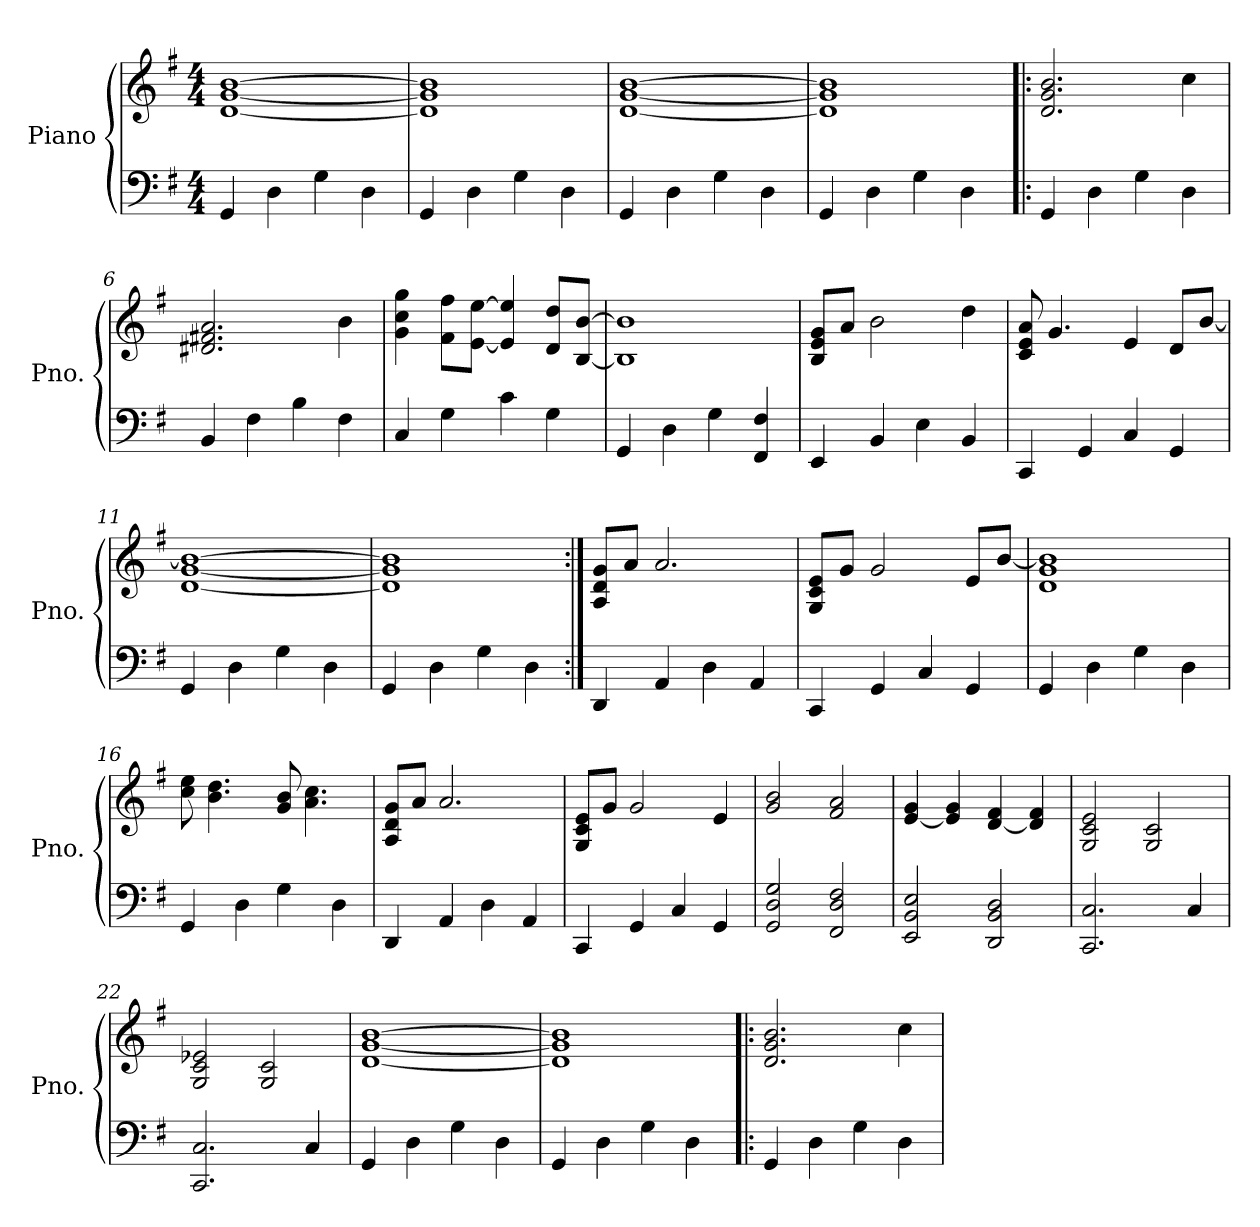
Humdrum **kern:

**kern	**kern
*part1	*part1
*staff2	*staff1
*I"Piano	*
*I'Pno.	*
*clefF4	*clefG2
*k[f#]	*k[f#]
*M4/4	*M4/4
*MM120	*MM120
=1	=1
4GG/	[1d [1g [1b
4D\	.
4G\	.
4D\	.
=2	=2
4GG/	1d] 1g] 1b]
4D\	.
4G\	.
4D\	.
=3	=3
4GG/	[1d [1g [1b
4D\	.
4G\	.
4D\	.
=4	=4
4GG/	1d] 1g] 1b]
4D\	.
4G\	.
4D\	.
=5!|:	=5!|:
4GG/	2.d/ 2.g/ 2.b/
4D\	.
4G\	.
4D\	4cc\
=6	=6
4BB/	2.d#X/ 2.f#X/ 2.a/
4F#\	.
4B\	.
4F#\	4b\
=7	=7
4C/	4g\ 4cc\ 4gg\
4G\	8f#\ 8ff#\L
.	[8e\ [8ee\J
4c\	4e/] 4ee/]
4G\	8d/ 8dd/L
.	[8B/ [8b/J
=8	=8
4GG/	1B] 1b]
4D\	.
4G\	.
4FF#/ 4F#/	.
!!LO:LB:g=z
=9	=9
4EE/	8B/ 8e/ 8g/L
.	8a/J
4BB/	2b\
4E\	.
4BB/	4dd\
=10	=10
4CC/	8c/ 8e/ 8a/
.	4.g/
4GG/	.
4C/	4e/
4GG/	8d/L
.	[8b/J
=11	=11
4GG/	[1d [1g 1b_
4D\	.
4G\	.
4D\	.
=12	=12
4GG/	1d] 1g] 1b]
4D\	.
4G\	.
4D\	.
=13:|!	=13:|!
4DD/	8A/ 8d/ 8g/L
.	8a/J
4AA/	2.a/
4D\	.
4AA/	.
=14	=14
4CC/	8G/ 8c/ 8e/L
.	8g/J
4GG/	2g/
4C/	.
4GG/	8e/L
.	[8b/J
=15	=15
4GG/	1d 1g 1b]
4D\	.
4G\	.
4D\	.
!!LO:LB:g=z
=16	=16
4GG/	8cc\ 8ee\
.	4.b\ 4.dd\
4D\	.
4G\	8g/ 8b/
.	4.a\ 4.cc\
4D\	.
=17	=17
4DD/	8A/ 8d/ 8g/L
.	8a/J
4AA/	2.a/
4D\	.
4AA/	.
=18	=18
4CC/	8G/ 8c/ 8e/L
.	8g/J
4GG/	2g/
4C/	.
4GG/	4e/
=19	=19
2GG/ 2D/ 2G/	2g/ 2b/
2FF#/ 2D/ 2F#/	2f#/ 2a/
=20	=20
2EE/ 2BB/ 2E/	[4e/ 4g/
.	4e/] 4g/
2DD/ 2BB/ 2D/	[4d/ 4f#/
.	4d/] 4f#/
=21	=21
2.CC/ 2.C/	2G/ 2c/ 2e/
.	2G/ 2c/
4C/	.
=22	=22
2.CC/ 2.C/	2G/ 2c/ 2e-X/
.	2G/ 2c/
4C/	.
=23	=23
4GG/	[1d [1g [1b
4D\	.
4G\	.
4D\	.
=24	=24
4GG/	1d] 1g] 1b]
4D\	.
4G\	.
4D\	.
!!LO:LB:g=z
=25!|:	=25!|:
4GG/	2.d/ 2.g/ 2.b/
4D\	.
4G\	.
4D\	4cc\
=	=
*-	*-
